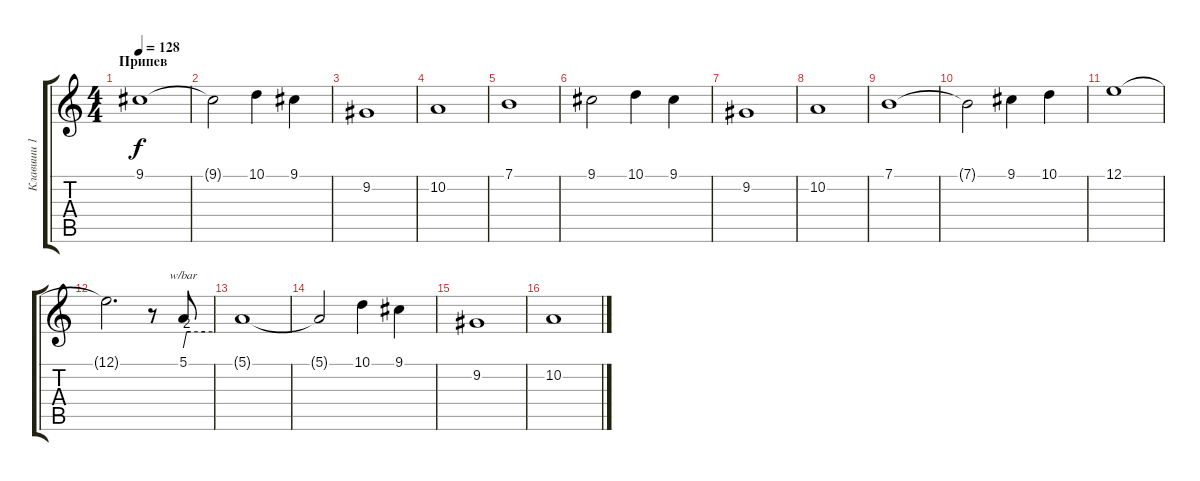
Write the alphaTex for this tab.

\track ("Клавиши 1" "Клавиши 1") {instrument stringensemble1}
\staff {score tabs}
\tuning (E4 B3 G3 D3 A2 E2) {hide}
\ts (4 4)
\section ("" "Припев")
\tempo 128
\clef g2
\ks c
9.1.1{dy f volume 9 instrument stringensemble1} |
9.1{t}.2 10.1.4 9.1.4 |
9.2.1 |
10.2.1 |
7.1.1 |
9.1.2 10.1.4 9.1.4 |
9.2.1 |
10.2.1 |
7.1.1 |
7.1{t}.2 9.1.4 10.1.4 |
12.1.1 |
12.1{t}.2{d} r.8 5.1.8{tbe (custom default 0 0 7 8 15 8 45 8 60 8) volume 12 instrument stringensemble1} |
5.1{t}.1{volume 12 balance 9 instrument stringensemble1} |
5.1{t}.2 10.1.4 9.1.4 |
9.2.1 |
10.2.1
